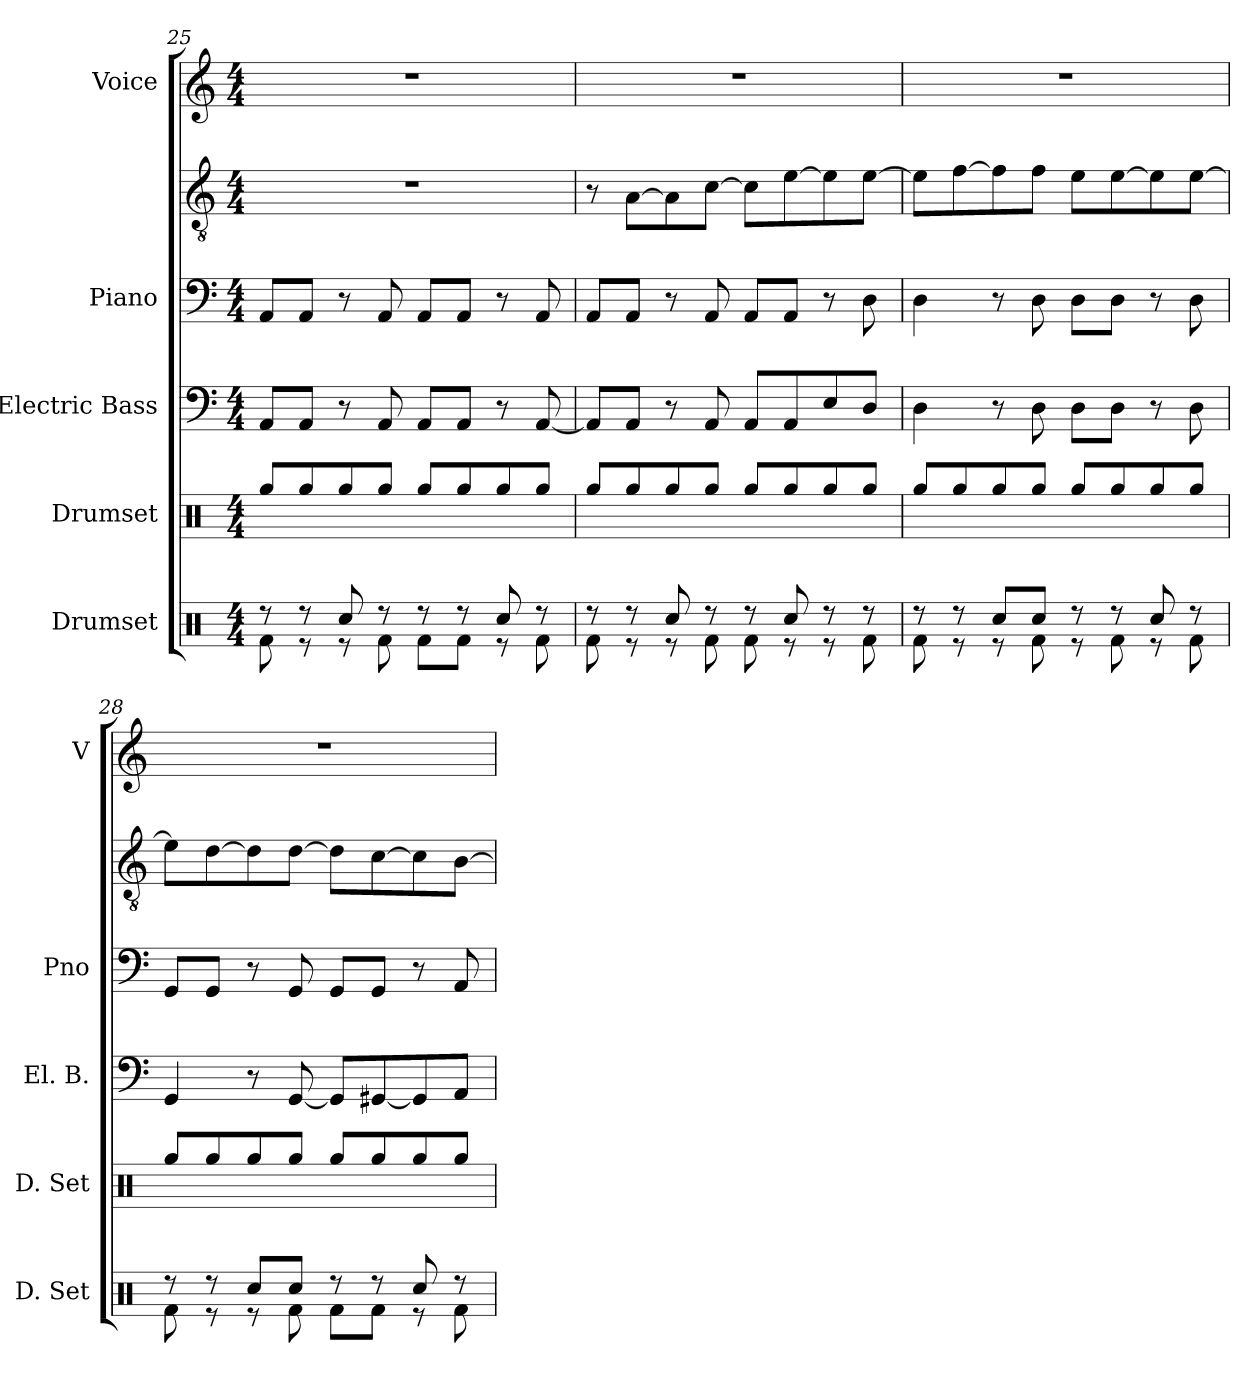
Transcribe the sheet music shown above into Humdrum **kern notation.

**kern	**kern	**kern	**kern	**kern	**kern
*part5	*part4	*part3	*part2	*part2	*part1
*staff6	*staff5	*staff4	*staff3	*staff2	*staff1
*I"Drumset	*I"Drumset	*I"Electric Bass	*I"Piano	*	*I"Voice
*I'D. Set	*I'D. Set	*I'El. B.	*I'Pno	*	*I'V
*clefX	*clefX	*clefF4	*clefF4	*clefGv2	*clefG2
*	*	*ITrd7c12	*	*	*
*k[]	*k[]	*k[]	*k[]	*k[]	*k[]
*M4/4	*M4/4	*M4/4	*M4/4	*M4/4	*M4/4
=25	=25	=25	=25	=25	=25
*^	*	*	*	*	*
8r	8Rf\	8Rgg/L	8AAA/L	8AA/L	1r	1r
8r	8r	8Rgg/	8AAA/J	8AA/J	.	.
8Rcc/	8r	8Rgg/	8r	8r	.	.
8r	8Rf\	8Rgg/J	8AAA/	8AA/	.	.
8r	8Rf\L	8Rgg/L	8AAA/L	8AA/L	.	.
8r	8Rf\J	8Rgg/	8AAA/J	8AA/J	.	.
8Rcc/	8r	8Rgg/	8r	8r	.	.
8r	8Rf\	8Rgg/J	[8AAA/	8AA/	.	.
=26	=26	=26	=26	=26	=26	=26
8r	8Rf\	8Rgg/L	8AAA/L]	8AA/L	8r	1r
8r	8r	8Rgg/	8AAA/J	8AA/J	[8A\L	.
8Rcc/	8r	8Rgg/	8r	8r	8A\]	.
8r	8Rf\	8Rgg/J	8AAA/	8AA/	[8c\J	.
8r	8Rf\	8Rgg/L	8AAA/L	8AA/L	8c\L]	.
8Rcc/	8r	8Rgg/	8AAA/	8AA/J	[8e\	.
8r	8r	8Rgg/	8EE/	8r	8e\]	.
8r	8Rf\	8Rgg/J	8DD/J	8D\	[8e\J	.
=27	=27	=27	=27	=27	=27	=27
8r	8Rf\	8Rgg/L	4DD\	4D\	8e\L]	1r
8r	8r	8Rgg/	.	.	[8f\	.
8Rcc/L	8r	8Rgg/	8r	8r	8f\]	.
8Rcc/J	8Rf\	8Rgg/J	8DD\	8D\	8f\J	.
8r	8r	8Rgg/L	8DD\L	8D\L	8e\L	.
8r	8Rf\	8Rgg/	8DD\J	8D\J	[8e\	.
8Rcc/	8r	8Rgg/	8r	8r	8e\]	.
8r	8Rf\	8Rgg/J	8DD\	8D\	[8e\J	.
=28	=28	=28	=28	=28	=28	=28
8r	8Rf\	8Rgg/L	4GGG/	8GG/L	8e\L]	1r
8r	8r	8Rgg/	.	8GG/J	[8d\	.
8Rcc/L	8r	8Rgg/	8r	8r	8d\]	.
8Rcc/J	8Rf\	8Rgg/J	[8GGG/	8GG/	[8d\J	.
8r	8Rf\L	8Rgg/L	8GGG/L]	8GG/L	8d\L]	.
8r	8Rf\J	8Rgg/	[8GGG#X/	8GG/J	[8c\	.
8Rcc/	8r	8Rgg/	8GGG#/]	8r	8c\]	.
8r	8Rf\	8Rgg/J	8AAA/J	8AA/	[8B\J	.
*v	*v	*	*	*	*	*
=	=	=	=	=	=
*-	*-	*-	*-	*-	*-
